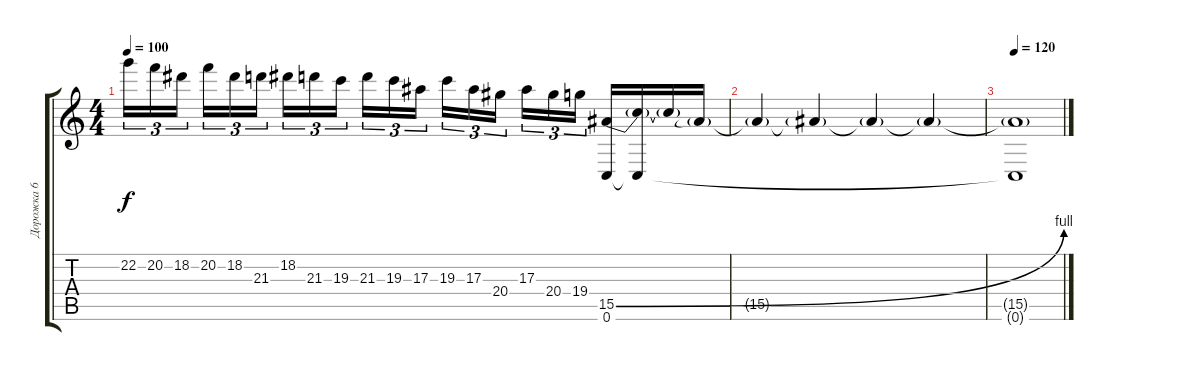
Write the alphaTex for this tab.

\track ("Дорожка 6" "Дорожка 6") {instrument distortionguitar}
\staff {score tabs}
\tuning (D4 A3 F3 C3 G2 C2) {hide}
\ts (4 4)
\tempo 100
\clef g2
\ks c
22.2.16{tu (3 2) dy f} 20.2.16{tu (3 2)} 18.2.16{tu (3 2) beam splitsecondary} 20.2.16{tu (3 2)} 18.2.16{tu (3 2)} 21.3.16{tu (3 2)} 18.2.16{tu (3 2)} 21.3.16{tu (3 2)} 19.3.16{tu (3 2) beam splitsecondary} 21.3.16{tu (3 2)} 19.3.16{tu (3 2)} 17.3.16{tu (3 2)} 19.3.16{tu (3 2)} 17.3.16{tu (3 2)} 20.4.16{tu (3 2) beam splitsecondary} 17.3.16{tu (3 2)} 20.4.16{tu (3 2)} 19.4.16{tu (3 2)} (15.5{be (bend 0 0 60 4)} 0.6).16 (15.5{t} 0.6{t}).16 15.5{t}.16 15.5{t}.16 |
15.5{t}.4 15.5{t}.4 15.5{t}.4 15.5{t}.4 |
\tempo 120
(15.5{t} 0.6{t}).1
